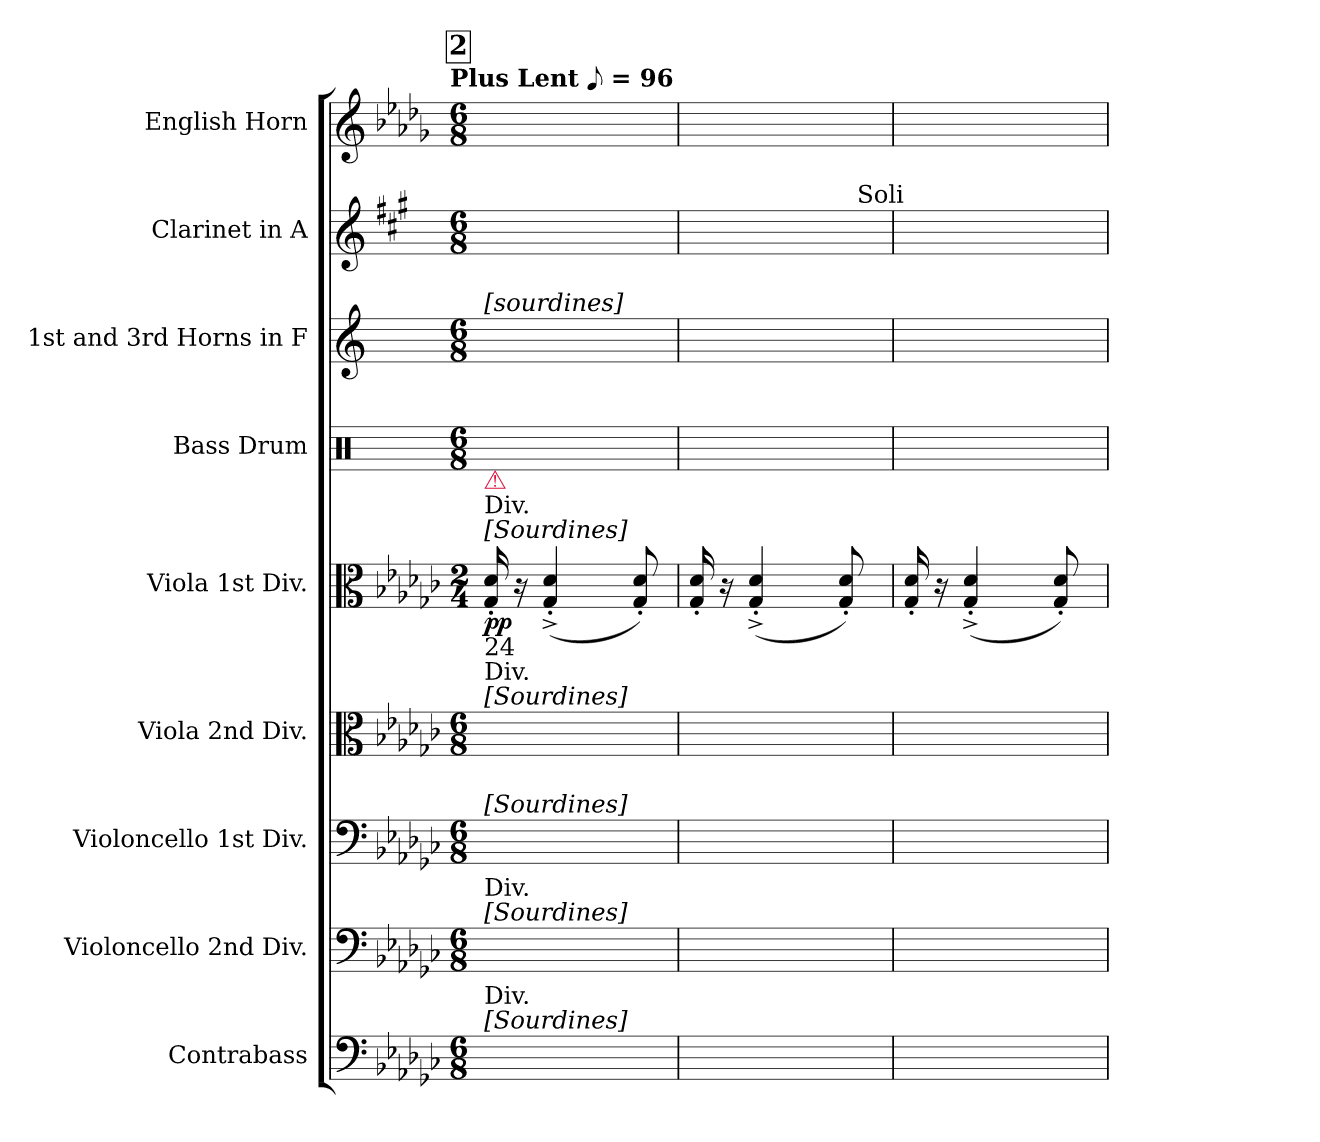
**kern	**kern	**kern	**kern	**kern	**dynam	**kern	**kern	**kern	**kern
*part9	*part8	*part7	*part6	*part5	*part5	*part4	*part3	*part2	*part1
*staff9	*staff8	*staff7	*staff6	*staff5	*staff5	*staff4	*staff3	*staff2	*staff1
*I"Contrabass	*I"Violoncello 2nd Div.	*I"Violoncello 1st Div.	*I"Viola 2nd Div.	*I"Viola 1st Div.	*	*I"Bass Drum	*I"1st and 3rd Horns in F	*I"Clarinet in A	*I"English Horn
*I'Cb.	*I'Vc.	*I'Vc.	*I'Vla.	*I'Vla.	*	*I'B. D.	*I'Hn.	*I'Cl.	*
*clefF4	*clefF4	*clefF4	*clefC3	*clefC3	*	*clefX	*clefG2	*clefG2	*clefG2
*ITrd7c12	*	*	*	*	*	*	*ITrd4c7	*ITrd2c3	*ITrd4c7
*k[b-e-a-d-g-c-]	*k[b-e-a-d-g-c-]	*k[b-e-a-d-g-c-]	*k[b-e-a-d-g-c-]	*k[b-e-a-d-g-c-]	*	*k[]	*k[b-]	*k[f#c#g#d#a#e#]	*k[b-e-a-d-g-c-]
*G-:	*G-:	*G-:	*G-:	*G-:	*	*C:	*F:	*F#:	*G-:
!!LO:TX:omd:t=Plus Lent [8th] = 96
*M6/8	*M6/8	*M6/8	*M6/8	*M2/4	*	*M6/8	*M6/8	*M6/8	*M6/8
*MM48	*MM48	*MM48	*MM48	*MM48	*	*MM48	*MM48	*MM48	*MM48
*	*	*	*	*Xtuplet	*	*	*	*	*
!!LO:REH:place=s1:t=2
=11	=11	=11	=11	=11	=11	=11	=11	=11	=11
!	!	!	!	!	!	!	!LO:TX:a:t=[sourdines]	!	!
!	!	!	!	!LO:TX:b:t=24	!	!	!	!	!
!	!	!	!	!LO:TX:a:t=[Sourdines]	!	!	!	!	!
!	!	!	!	!LO:TX:a:t=Div.	!	!	!	!	!
!	!	!	!	!LO:TX:a:color=crimson:t=⚠	!	!	!	!	!
!	!	!	!LO:TX:a:t=[Sourdines]	!	!	!	!	!	!
!	!	!	!LO:TX:a:t=Div.	!	!	!	!	!	!
!	!	!LO:TX:a:t=[Sourdines]	!	!	!	!	!	!	!
!	!LO:TX:a:t=[Sourdines]	!	!	!	!	!	!	!	!
!	!LO:TX:a:t=Div.	!	!	!	!	!	!	!	!
!LO:TX:a:t=[Sourdines]	!	!	!	!	!	!	!	!	!
!LO:TX:a:t=Div.	!	!	!	!	!	!	!	!	!
2.ryy	2.ryy	8ryy	2.ryy	32%3G-' 32%3d-'	pp	8ryy	8ryy	8ryy	8ryy
.	.	.	.	32%3r	.	.	.	.	.
.	.	8ryy	.	.	.	8ryy	8ryy	8ryy	8ryy
.	.	.	.	(8%3G-'^ 8%3d-'^	.	.	.	.	.
.	.	8ryy	.	.	.	8ryy	8ryy	8ryy	8ryy
.	.	8ryy	.	.	.	4ryy	4ryy	4ryy	4ryy
.	.	8ryy	.	.	.	.	.	.	.
.	.	.	.	16%3G-' 16%3d-')	.	.	.	.	.
.	.	8ryy	.	.	.	8ryy	8ryy	8ryy	8ryy
=12	=12	=12	=12	=12	=12	=12	=12	=12	=12
2.ryy	2.ryy	8ryy	2.ryy	32%3G-' 32%3d-'	.	4%3ryy	4%3ryy	4ryy	4%3ryy
.	.	.	.	32%3r	.	.	.	.	.
.	.	8ryy	.	.	.	.	.	.	.
.	.	.	.	(8%3G-'^ 8%3d-'^	.	.	.	.	.
.	.	8ryy	.	.	.	.	.	8ryy	.
.	.	8ryy	.	.	.	.	.	4ryy	.
.	.	8ryy	.	.	.	.	.	.	.
.	.	.	.	16%3G-' 16%3d-')	.	.	.	.	.
!	!	!	!	!	!	!	!	!LO:TX:a:t=Soli	!
.	.	8ryy	.	.	.	.	.	16ryy	.
.	.	.	.	.	.	.	.	16ryy	.
=13	=13	=13	=13	=13	=13	=13	=13	=13	=13
2.ryy	2.ryy	8ryy	2.ryy	32%3G-' 32%3d-'	.	4%3ryy	4%3ryy	4.ryy	4%3ryy
.	.	.	.	32%3r	.	.	.	.	.
.	.	8ryy	.	.	.	.	.	.	.
.	.	.	.	(8%3G-'^ 8%3d-'^	.	.	.	.	.
.	.	8ryy	.	.	.	.	.	.	.
.	.	8ryy	.	.	.	.	.	8ryy	.
.	.	8ryy	.	.	.	.	.	8ryy	.
.	.	.	.	16%3G-' 16%3d-')	.	.	.	.	.
.	.	8ryy	.	.	.	.	.	16ryy	.
.	.	.	.	.	.	.	.	16ryy	.
=	=	=	=	=	=	=	=	=	=
*-	*-	*-	*-	*-	*-	*-	*-	*-	*-
